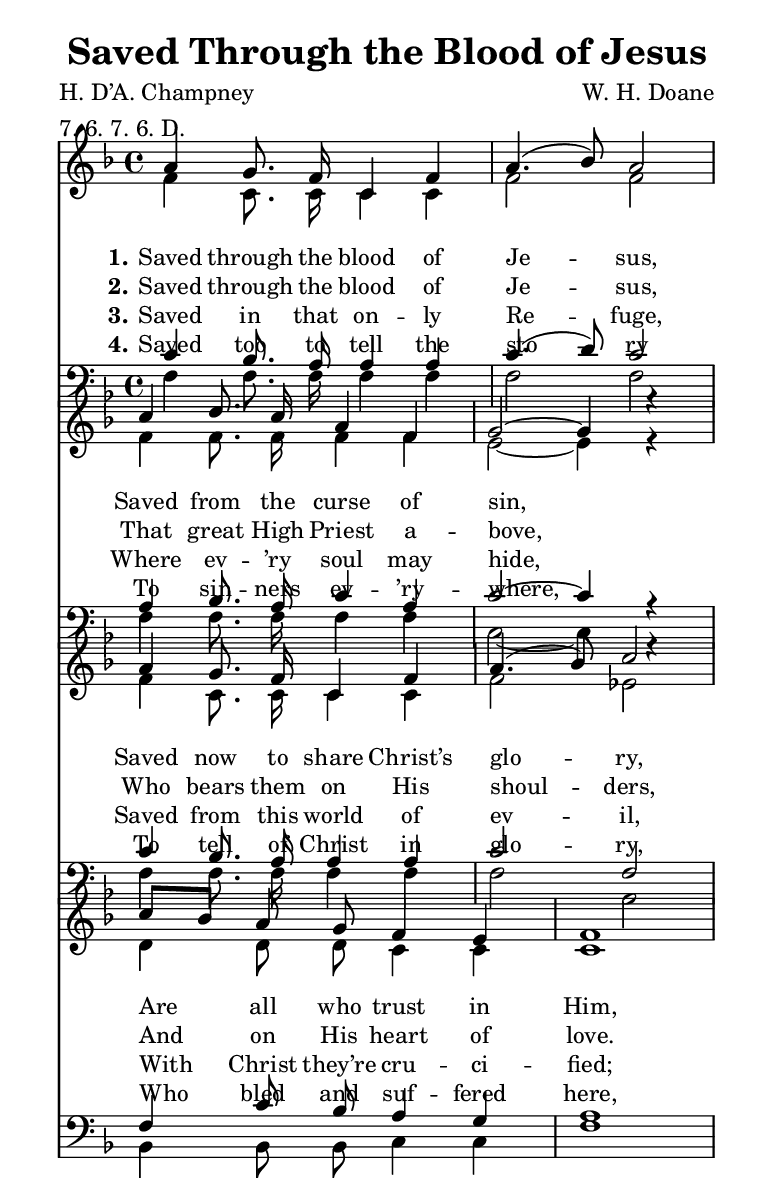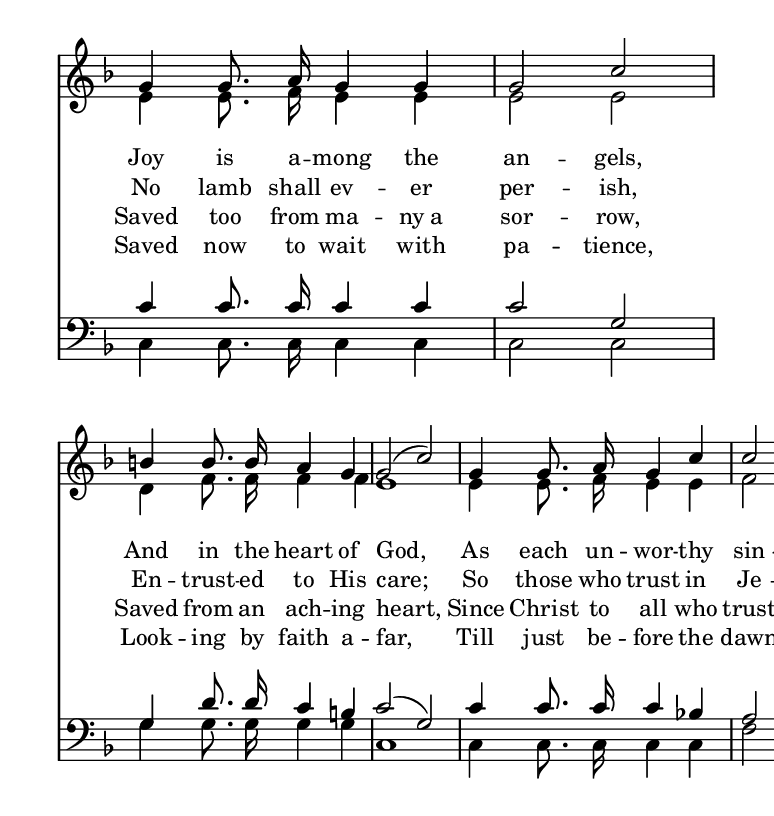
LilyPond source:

\include "common/global.ily"
\paper {
  \include "common/paper.ily"
  %ragged-bottom = ##t
  ragged-last-bottom = ##t
  systems-per-page = 5
  systems-per-page = #(cond (is-eogsized 5) (#t 4))
  page-count = ##f
  system-count = #(cond (is-eogsized 6) (#t 6))
}

\header{
  hymnnumber = "114"
  title = "Saved Through the Blood of Jesus"
  tunename = "Heart’s Refuge"
  meter = "7. 6. 7. 6. D."
  poet = "H. D’A. Champney"
  composer = "W. H. Doane"
  %copyright = ""
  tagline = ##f
}

% for fermata in MIDI
ta = { \tempo 4=80 }
tb = { \tempo 4=40 }

global = {
  \include "common/overrides.ily"
  \override Staff.TimeSignature.style = #'()
  \time 4/4
  \override Score.MetronomeMark.transparent = ##t % hide all fermata changes too
  \ta
  \key f \major
  \autoBeamOff
}

notesSoprano = {
\global
\relative c'' {

  a4 g8. f16 c4 f | a4.( bes8) a2 |
  c4 d8. c16 a4 f | g2 ~ g4 r4 |

  a4 g8. f16 c4 f | a4.( bes8) c2 |
  c8[ bes] a g f4 e | f1 |

  g4 g8. a16 g4 g | g2 c |
  b4 b8. b16 a4 g | g2( c) |

  g4 g8. a16 g4 c | c2 a |
  g4 b8. c16 d4 b | c2( bes) |

  << s^\markup { \small \caps "Refrain" }
  { a4 g8. f16 c4 f | a4.( bes8) a2 | } >>
  c4 d8. c16 a4 f | g2 ~ g4 r4 |

  a4 g8. f16 c4 f | a4.( bes8) c2 |
  c8[ bes] a g f4 e | f1 |

  \bar "|."

}
}

notesAlto = {
\global
\relative e' {

  f4 c8. c16 c4 c | f2 f |
  f4 f8. f16 f4 f | e2 ~ e4 r4 |

  f4 c8. c16 c4 c | f2 ees |
  d4 d8 d c4 c | c1 |

  e4 e8. f16 e4 e | e2 e |
  d4 f8. f16 f4 f | e1 |

  e4 e8. f16 e4 e | f2 f |
  e4 d8. e16 f4 d | e4( f g2) |

  f4 c8. c16 c4 c | f2 f |
  f4 f8. f16 f4 f | e2 ~ e4 r4 |

  f4 c8. c16 c4 c | f2 ees |
  d4 d8 d c4 c | c1 |

}
}

notesTenor = {
\global
\relative a {

  c4 bes8. a16 a4 a | c4.( d8) c2 |
  a4 bes8. a16 c4 a | c2 ~ c4 r4 |

  c4 bes8. a16 a4 a | c2 f, |
  f4 c'8 bes a4 g | a1 |

  c4 c8. c16 c4 c | c2 g |
  g4 d'8. d16 c4 b | c2( g) |

  c4 c8. c16 c4 bes! | a2 c |
  c4 g8. g16 g4 g | g2( c) |

  c4 bes8. a16 a4 a | c4.( d8) c2 |
  a4 bes8. a16 c4 a | c2 ~ c4 r4 |

  c4 bes8. a16 a4 a | c2 f, |
  f4 c'8 bes a4 g | a1 |

}
}

notesBass = {
\global
\relative f {

  f4 f8. f16 f4 f | f2 f |
  f4 f8. f16 f4 f | c2 ~ c4 r4 |

  f4 f8. f16 f4 f | f2 a, |
  bes4 bes8 bes c4 c | f1 |

  c4 c8. c16 c4 c | c2 c |
  g'4 g8. g16 g4 g | c,1 |

  c4 c8. c16 c4 c | f2 f |
  g4 g8. g16 g,4 g | c4( d e2) |

  f4 f8. f16 f4 f | f2 f |
  f4 f8. f16 f4 f | c2 ~ c4 r4 |

  f4 f8. f16 f4 f | f2 a, |
  bes4 bes8 bes c4 c | f1 |

}
}

Refrain = \lyricmode {

Saved through the blood of Je -- sus,
Per -- fect and on -- ly plea;
Nought else a -- vails for sin -- ners,
Nought else a -- vails for me.

}

wordsA = \lyricmode {
\set stanza = "1."

Saved through the blood of Je -- sus,
Saved from the curse of sin,
Saved now to share Christ’s glo -- ry,
Are all who trust in Him,
Joy is a -- mong the an -- gels,
And in the heart of God,
As each un -- wor -- thy sin -- ner
Trusts in the pre -- cious blood.

}

wordsB = \lyricmode {
\set stanza = "2."

Saved through the blood of Je -- sus,
That great High Priest a -- bove,
Who bears them on His shoul -- ders,
And on His heart of love.
No lamb shall ev -- er per -- ish,
En -- trust -- ed to His care;
So those who trust in Je -- sus
Are saved from doubt and fear.

\Refrain

}

wordsC = \lyricmode {
\set stanza = "3."

Saved in that on -- ly Re -- fuge,
Where ev -- ’ry soul may hide,
Saved from this world of ev -- il,
With Christ they’re cru -- ci -- fied;
Saved too from ma -- ny_a sor -- row,
Saved from an ach -- ing heart,
Since Christ to all who trust Him
Will per -- fect peace im -- part.

}

wordsD = \lyricmode {
\set stanza = "4."

Saved too to tell the sto -- ry
To sin -- ners ev -- ’ry -- where,
To tell of Christ in glo -- ry,
Who bled and suf -- fered here,
Saved now to wait with pa -- tience,
Look -- ing by faith a -- far,
Till just be -- fore the dawn -- ing
Ris -- es the Morn -- ing Star.

}

\score {
  \context ChoirStaff <<
    \context Staff = upper <<
      \set ChoirStaff.systemStartDelimiter = #'SystemStartBar
      \context Voice  = sopranos { \voiceOne << \notesSoprano >> }
      \context Voice  = altos { \voiceTwo << \notesAlto >> }
      \context Lyrics = one   \lyricsto sopranos \wordsA
      \context Lyrics = two   \lyricsto sopranos \wordsB
      \context Lyrics = three \lyricsto sopranos \wordsC
      \context Lyrics = four  \lyricsto sopranos \wordsD
    >>
    \context Staff = men <<
      \clef bass
      \context Voice  = tenors { \voiceOne << \notesTenor >> }
      \context Voice  = basses { \voiceTwo << \notesBass >> }
    >>
  >>
  \layout {
    \include "common/layout.ily"
  }
  \midi{
    \include "common/midi.ily"
  }
}

\version "2.18.0"  % necessary for upgrading to future LilyPond versions.

% vi:set et ts=2 sw=2 ai nocindent syntax=lilypond:
